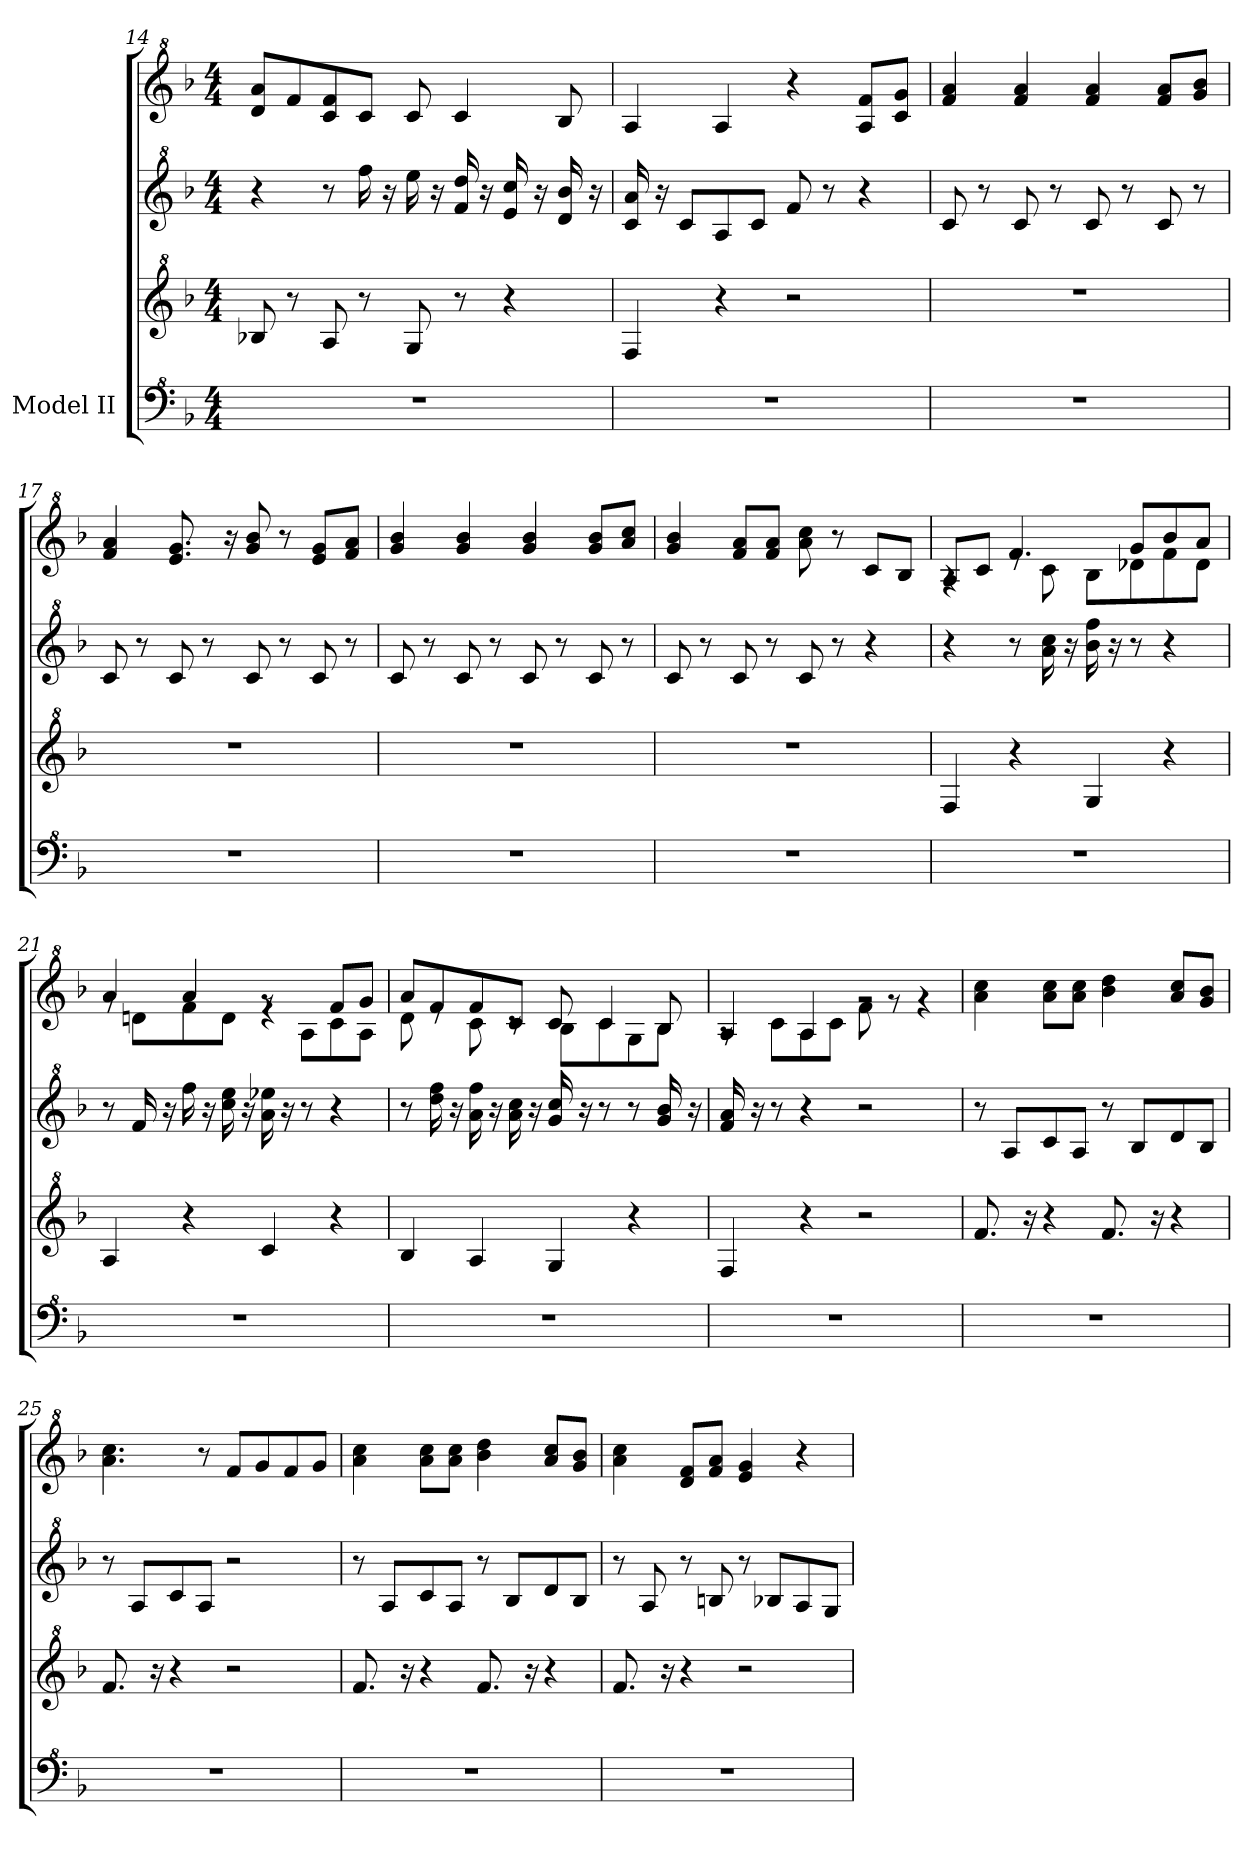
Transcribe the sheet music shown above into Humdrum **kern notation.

**kern	**kern	**kern	**kern
*part1	*part1	*part1	*part1
*staff4	*staff3	*staff2	*staff1
*I"Model II	*	*	*
*clefF^4	*clefG^2	*clefG^2	*clefG^2
*k[b-]	*k[b-]	*k[b-]	*k[b-]
*M4/4	*M4/4	*M4/4	*M4/4
=14	=14	=14	=14
1r	8b-X/	4r	8dd/ 8aa/L
.	8r	.	8ff/
.	8a/	8r	8cc/ 8ff/
.	8r	16fff\	8cc/J
.	.	16r	.
.	8g/	16eee\	8cc/
.	.	16r	.
.	8r	16ff/ 16ddd/	4cc/
.	.	16r	.
.	4r	16ee/ 16ccc/	.
.	.	16r	.
.	.	16dd/ 16bb-/	8b-/
.	.	16r	.
!!LO:LB:g=z
=15	=15	=15	=15
1r	4f/	16cc/ 16aa/	4a/
.	.	16r	.
.	.	8cc/L	.
.	4r	8a/	4a/
.	.	8cc/J	.
.	2r	8ff/	4r
.	.	8r	.
.	.	4r	8a/ 8ff/L
.	.	.	8cc/ 8gg/J
=16	=16	=16	=16
1r	1r	8cc/	4ff/ 4aa/
.	.	8r	.
.	.	8cc/	4ff/ 4aa/
.	.	8r	.
.	.	8cc/	4ff/ 4aa/
.	.	8r	.
.	.	8cc/	8ff/ 8aa/L
.	.	8r	8gg/ 8bb-/J
=17	=17	=17	=17
1r	1r	8cc/	4ff/ 4aa/
.	.	8r	.
.	.	8cc/	8.ee/ 8.gg/
.	.	8r	.
.	.	.	16r
.	.	8cc/	8gg/ 8bb-/
.	.	8r	8r
.	.	8cc/	8ee/ 8gg/L
.	.	8r	8ff/ 8aa/J
=18	=18	=18	=18
1r	1r	8cc/	4gg/ 4bb-/
.	.	8r	.
.	.	8cc/	4gg/ 4bb-/
.	.	8r	.
.	.	8cc/	4gg/ 4bb-/
.	.	8r	.
.	.	8cc/	8gg/ 8bb-/L
.	.	8r	8aa/ 8ccc/J
!!LO:PB:g=z
=19	=19	=19	=19
1r	1r	8cc/	4gg/ 4bb-/
.	.	8r	.
.	.	8cc/	8ff/ 8aa/L
.	.	8r	8ff/ 8aa/J
.	.	8cc/	8aa\ 8ccc\
.	.	8r	8r
.	.	4r	8cc/L
.	.	.	8b-/J
=20	=20	=20	=20
*	*	*	*^
1r	4f/	4r	8a/L	4ra
.	.	.	8cc/J	.
.	4r	8r	4.ff/	8ree
.	.	16aa\ 16ccc\	.	8cc\
.	.	16r	.	.
.	4g/	16bb-\ 16fff\	.	8b-\L
.	.	16r	.	.
.	.	8r	8gg/L	8dd-X\
.	4r	4r	8bb-/	8ff\
.	.	.	8aa/J	8dd-\J
=21	=21	=21	=21	=21
1r	4a/	8r	4aa/	8rgg
.	.	16ff/	.	8ddn\L
.	.	16r	.	.
.	4r	16fff\	4aa/	8ff\
.	.	16r	.	.
.	.	16ccc\ 16eee\	.	8dd\J
.	.	16r	.	.
.	4cci/	16aa\ 16eee-X\	4ree	8rgg
.	.	16r	.	.
.	.	8r	.	8a\L
.	4r	4r	8ff/L	8cc\
.	.	.	8gg/J	8a\J
!!LO:LB:g=z	!!
=22	=22	=22	=22	=22
1r	4b-/	8r	8aa/L	8dd\
.	.	16ddd\ 16fff\	8ff/	8ree
.	.	16r	.	.
.	4a/	16aa\ 16fff\	8ff/	8cc\
.	.	16r	.	.
.	.	16aa\ 16ccc\	8cc/J	8rcc
.	.	16r	.	.
.	4g/	16gg/ 16ccc/	8cc/	8b-\L
.	.	16r	.	.
.	.	8r	4cc/	8cc\
.	4r	8r	.	8g\
.	.	16gg/ 16bb-/	8b-/	8b-\J
.	.	16r	.	.
=23	=23	=23	=23	=23
1r	4f/	16ff/ 16aa/	4a/	8ra
.	.	16r	.	.
.	.	8r	.	8cc\L
.	4r	4r	4a/	8a\
.	.	.	.	8cc\J
.	2r	2r	2rgg	8ff\
.	.	.	.	8rgg
.	.	.	.	4rgg
*	*	*	*v	*v
=24	=24	=24	=24
1r	8.ff/	8r	4aa\ 4ccc\
.	.	8a/L	.
.	16r	.	.
.	4r	8cc/	8aa\ 8ccc\L
.	.	8a/J	8aa\ 8ccc\J
.	8.ff/	8r	4bb-\ 4ddd\
.	.	8b-/L	.
.	16r	.	.
.	4r	8dd/	8aa/ 8ccc/L
.	.	8b-/J	8gg/ 8bb-/J
=25	=25	=25	=25
1r	8.ff/	8r	4.aa\ 4.ccc\
.	.	8a/L	.
.	16r	.	.
.	4r	8cc/	.
.	.	8a/J	8r
.	2r	2r	8ff/L
.	.	.	8gg/
.	.	.	8ff/
.	.	.	8gg/J
!!LO:PB:g=z
=26	=26	=26	=26
1r	8.ff/	8r	4aa\ 4ccc\
.	.	8a/L	.
.	16r	.	.
.	4r	8cc/	8aa\ 8ccc\L
.	.	8a/J	8aa\ 8ccc\J
.	8.ff/	8r	4bb-\ 4ddd\
.	.	8b-/L	.
.	16r	.	.
.	4r	8dd/	8aa/ 8ccc/L
.	.	8b-/J	8gg/ 8bb-/J
=27	=27	=27	=27
1r	8.ff/	8r	4aa\ 4ccc\
.	.	8a/	.
.	16r	.	.
.	4r	8r	8dd/ 8ff/L
.	.	8bn/	8ff/ 8aa/J
.	2r	8r	4ee/ 4gg/
.	.	8b-X/L	.
.	.	8a/	4r
.	.	8g/J	.
=	=	=	=
*-	*-	*-	*-
